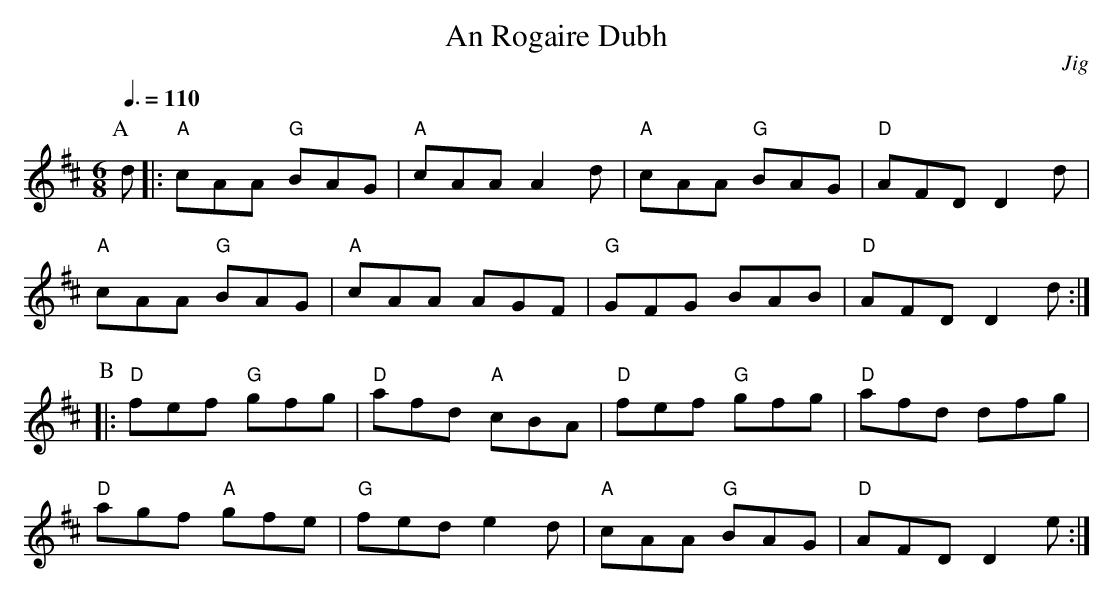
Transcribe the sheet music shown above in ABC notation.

X:1
T:An Rogaire Dubh
P:(AB)3
M:6/8
L:1/8
Q:3/8=110
K:D Major
[P:A]d|:"A"cAA "G"BAG|"A"cAA A2d|"A"cAA "G"BAG|"D"AFD D2d|
"A"cAA "G"BAG|"A"cAA AGF|"G"GFG BAB|"D"AFD D2d:|
[P:B]|:"D"fef "G"gfg|"D"afd "A"cBA|"D"fef "G"gfg|"D"afd dfg|
"D"agf "A"gfe|"G"fed e2d|"A"cAA "G"BAG|"D"AFD D2e:|
